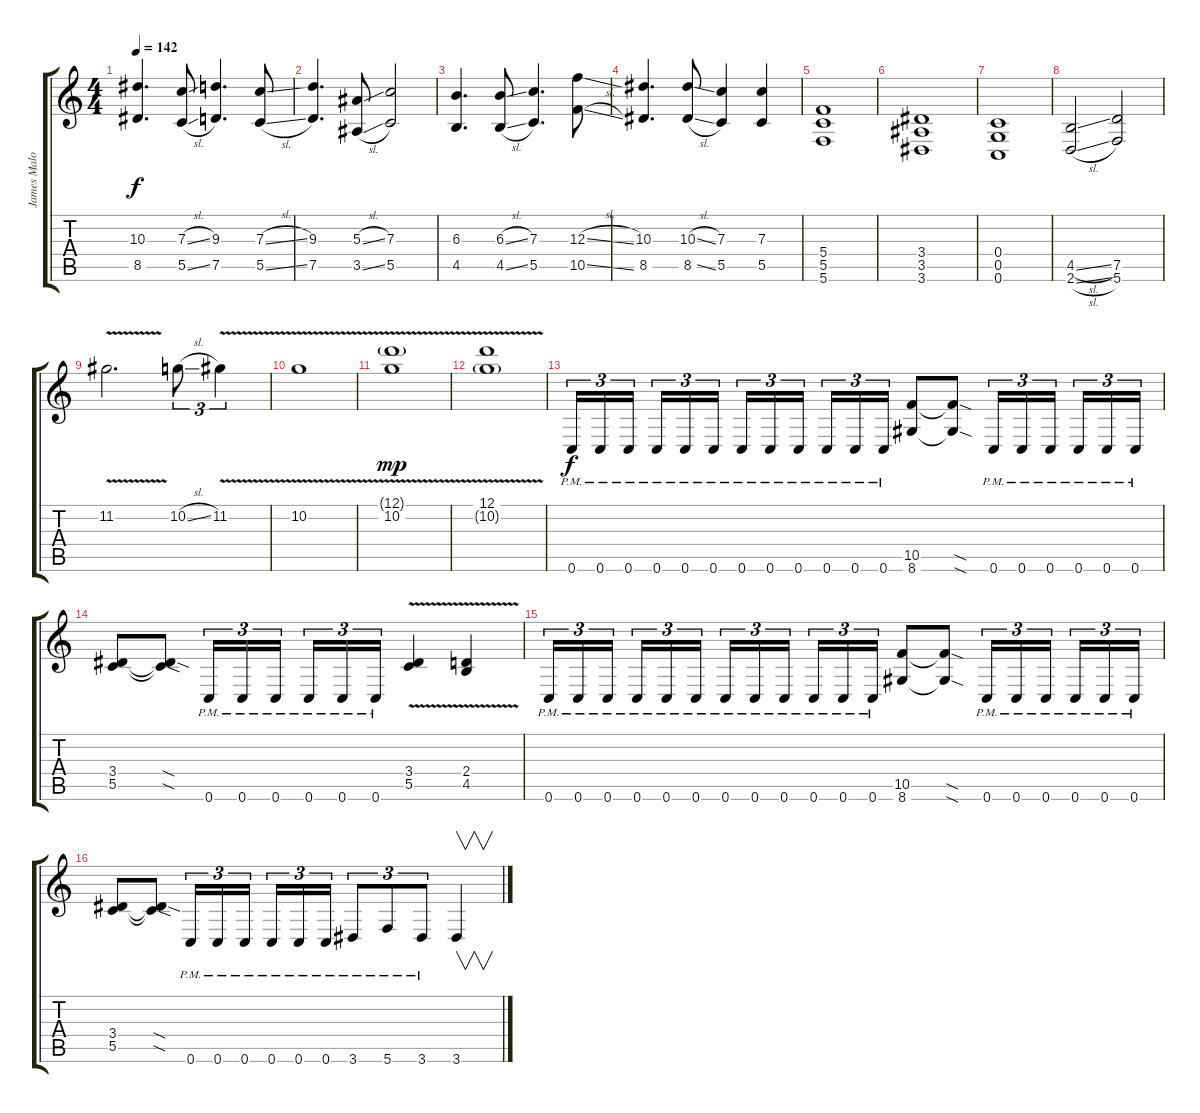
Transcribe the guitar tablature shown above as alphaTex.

\track ("James Malone Rhythm/Solo" "James Malo") {instrument distortionguitar}
\staff {score tabs}
\tuning (D4 A3 F3 C3 G2 C2) {hide}
\ts (4 4)
\tempo 142
\clef g2
\ks c
(10.3 8.5).4{d dy f} (7.3{sl} 5.5{sl}).8 (9.3 7.5).4{d} (7.3{sl} 5.5{sl}).8 |
(9.3 7.5).4{d} (5.3{sl} 3.5{sl}).8 (7.3 5.5).2 |
(6.3 4.5).4{d} (6.3{sl} 4.5{sl}).8 (7.3 5.5).4{d} (12.3{sl} 10.5{sl}).8 |
(10.3 8.5).4{d} (10.3{sl} 8.5{sl}).8 (7.3 5.5).4 (7.3 5.5).4 |
(5.4 5.5 5.6).1 |
(3.4 3.5 3.6).1 |
(0.4 0.5 0.6).1 |
(4.5{sl} 2.6{sl}).2 (7.5 5.6).2 |
11.2{v}.2{d} 10.2{sl}.8{tu (3 2)} 11.2{v}.4{tu (3 2)} |
10.2{v}.1 |
(12.1{v g} 10.2{v}).1{dy mp} |
(12.1{v} 10.2{v g}).1 |
0.6{pm}.16{tu (3 2) dy f} 0.6{pm}.16{tu (3 2)} 0.6{pm}.16{tu (3 2) beam splitsecondary} 0.6{pm}.16{tu (3 2)} 0.6{pm}.16{tu (3 2)} 0.6{pm}.16{tu (3 2)} 0.6{pm}.16{tu (3 2)} 0.6{pm}.16{tu (3 2)} 0.6{pm}.16{tu (3 2) beam splitsecondary} 0.6{pm}.16{tu (3 2)} 0.6{pm}.16{tu (3 2)} 0.6{pm}.16{tu (3 2)} (10.5 8.6).8 (10.5{sod t} 8.6{sod t}).8 0.6{pm}.16{tu (3 2)} 0.6{pm}.16{tu (3 2)} 0.6{pm}.16{tu (3 2) beam splitsecondary} 0.6{pm}.16{tu (3 2)} 0.6{pm}.16{tu (3 2)} 0.6{pm}.16{tu (3 2)} |
(3.4 5.5).8 (3.4{sod t} 5.5{sod t}).8 0.6{pm}.16{tu (3 2)} 0.6{pm}.16{tu (3 2)} 0.6{pm}.16{tu (3 2) beam splitsecondary} 0.6{pm}.16{tu (3 2)} 0.6{pm}.16{tu (3 2)} 0.6{pm}.16{tu (3 2)} (3.4{v} 5.5{v}).4 (2.4{v} 4.5{v}).4 |
0.6{pm}.16{tu (3 2)} 0.6{pm}.16{tu (3 2)} 0.6{pm}.16{tu (3 2) beam splitsecondary} 0.6{pm}.16{tu (3 2)} 0.6{pm}.16{tu (3 2)} 0.6{pm}.16{tu (3 2)} 0.6{pm}.16{tu (3 2)} 0.6{pm}.16{tu (3 2)} 0.6{pm}.16{tu (3 2) beam splitsecondary} 0.6{pm}.16{tu (3 2)} 0.6{pm}.16{tu (3 2)} 0.6{pm}.16{tu (3 2)} (10.5 8.6).8 (10.5{sod t} 8.6{sod t}).8 0.6{pm}.16{tu (3 2)} 0.6{pm}.16{tu (3 2)} 0.6{pm}.16{tu (3 2) beam splitsecondary} 0.6{pm}.16{tu (3 2)} 0.6{pm}.16{tu (3 2)} 0.6{pm}.16{tu (3 2)} |
(3.4 5.5).8 (3.4{sod t} 5.5{sod t}).8 0.6{pm}.16{tu (3 2)} 0.6{pm}.16{tu (3 2)} 0.6{pm}.16{tu (3 2) beam splitsecondary} 0.6{pm}.16{tu (3 2)} 0.6{pm}.16{tu (3 2)} 0.6{pm}.16{tu (3 2)} 3.6{pm}.8{tu (3 2)} 5.6{pm}.8{tu (3 2)} 3.6{pm}.8{tu (3 2)} 3.6.4{v instrument guitarharmonics}
